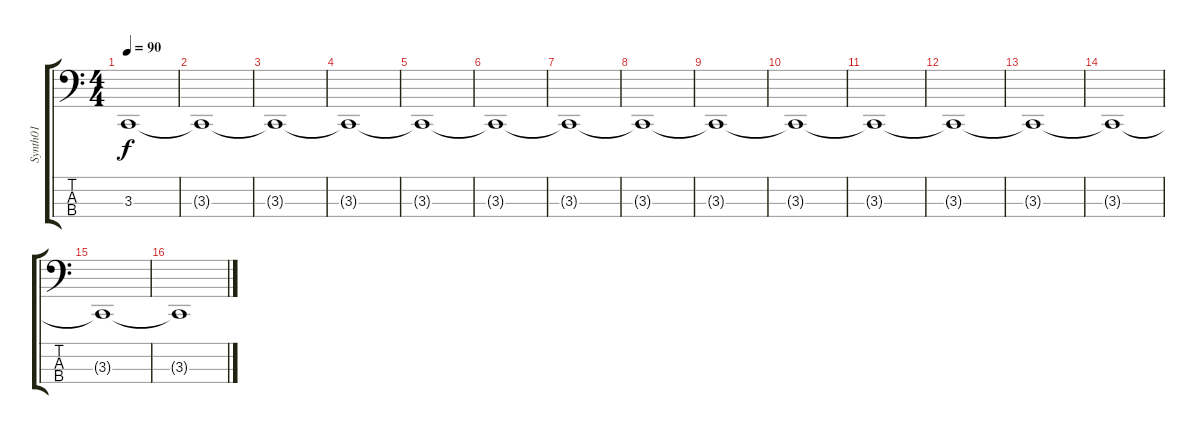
\track ("Synth01" "Synth01") {instrument lead6voice}
\staff {score tabs}
\tuning (G2 D2 A1 E1) {hide}
\ts (4 4)
\tempo 90
\clef f4
\ks c
3.3{t}.1{dy f} |
3.3{t}.1 |
3.3{t}.1 |
3.3{t}.1 |
3.3{t}.1 |
3.3{t}.1 |
3.3{t}.1 |
3.3{t}.1 |
3.3{t}.1 |
3.3{t}.1 |
3.3{t}.1 |
3.3{t}.1 |
3.3{t}.1 |
3.3{t}.1 |
3.3{t}.1 |
3.3{t}.1
